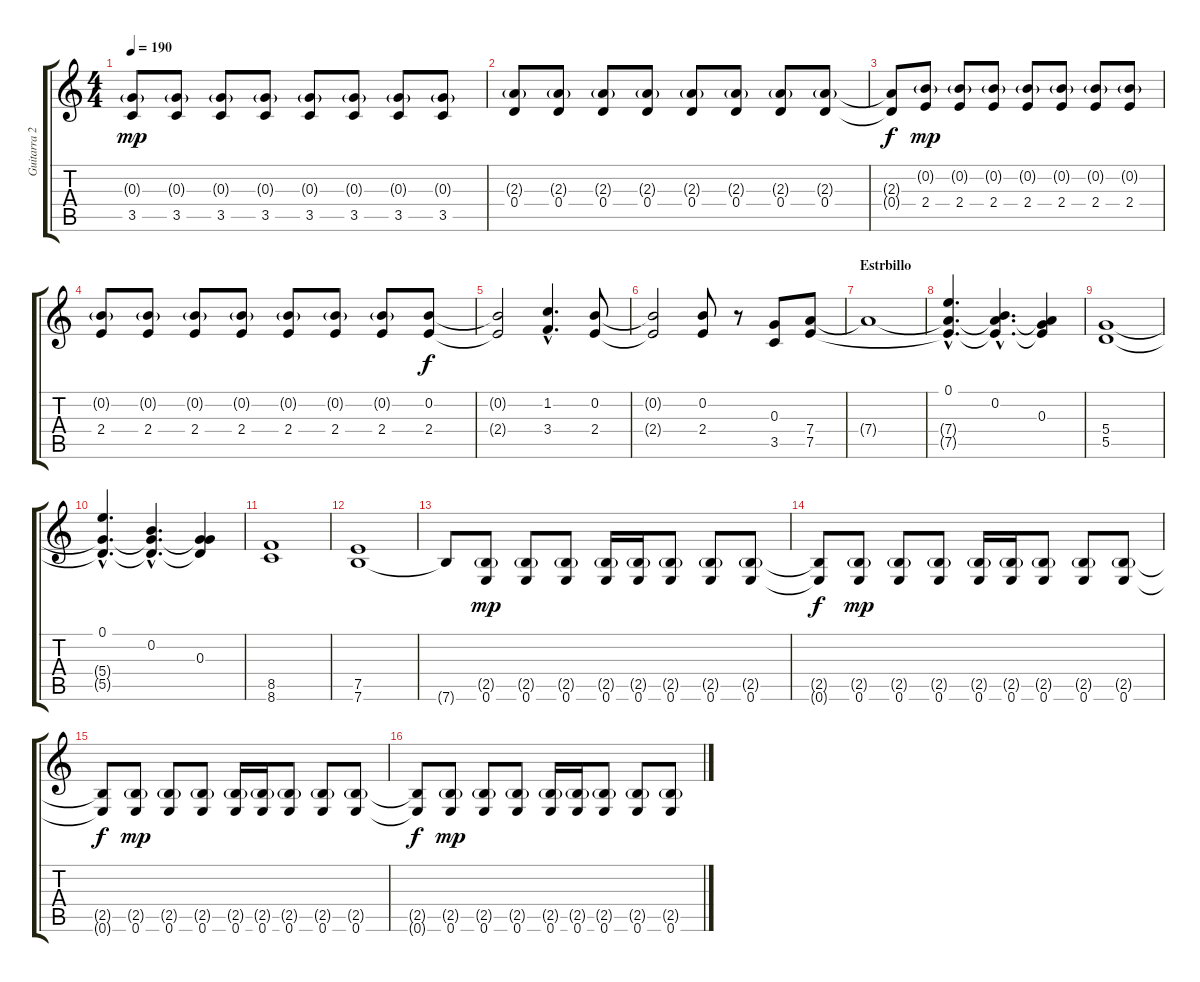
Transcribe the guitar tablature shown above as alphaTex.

\track ("Guitarra 2" "Guitarra 2") {instrument overdrivenguitar}
\staff {score tabs}
\tuning (E4 B3 G3 D3 A2 E2) {hide}
\ts (4 4)
\tempo 190
\clef g2
\ks c
(0.3{g} 3.5).8{dy mp} (0.3{g} 3.5).8 (0.3{g} 3.5).8 (0.3{g} 3.5).8 (0.3{g} 3.5).8 (0.3{g} 3.5).8 (0.3{g} 3.5).8 (0.3{g} 3.5).8 |
(2.3{g} 0.4).8 (2.3{g} 0.4).8 (2.3{g} 0.4).8 (2.3{g} 0.4).8 (2.3{g} 0.4).8 (2.3{g} 0.4).8 (2.3{g} 0.4).8 (2.3{g} 0.4).8 |
(2.3{t} 0.4{t}).8{dy f} (0.2{g} 2.4).8{dy mp} (0.2{g} 2.4).8 (0.2{g} 2.4).8 (0.2{g} 2.4).8 (0.2{g} 2.4).8 (0.2{g} 2.4).8 (0.2{g} 2.4).8 |
(0.2{g} 2.4).8 (0.2{g} 2.4).8 (0.2{g} 2.4).8 (0.2{g} 2.4).8 (0.2{g} 2.4).8 (0.2{g} 2.4).8 (0.2{g} 2.4).8 (0.2 2.4).8{dy f} |
(0.2{t} 2.4{t}).2 (1.2{hac} 3.4{hac}).4{d} (0.2 2.4).8 |
(0.2{t} 2.4{t}).2 (0.2 2.4).8 r.8 (0.3 3.5).8 (7.4 7.5).8{balance 0} |
\section ("" "Estrbillo")
7.4{t}.1 |
(0.1{hac} 7.4{hac t} 7.5{hac t}).4{d} (0.2{hac} 7.4{hac t} 7.5{hac t}).4{d} (0.3 7.4{t} 7.5{t}).4 |
(5.4 5.5).1 |
(0.1{hac} 5.4{hac t} 5.5{hac t}).4{d} (0.2{hac} 5.4{hac t} 5.5{hac t}).4{d} (0.3 5.4{t} 5.5{t}).4 |
(8.5 8.6).1 |
(7.5 7.6).1 |
7.6{t}.8 (2.5{g} 0.6).8{dy mp} (2.5{g} 0.6).8 (2.5{g} 0.6).8 (2.5{g} 0.6).16 (2.5{g} 0.6).16 (2.5{g} 0.6).8 (2.5{g} 0.6).8 (2.5{g} 0.6).8 |
(2.5{t} 0.6{t}).8{dy f} (2.5{g} 0.6).8{dy mp} (2.5{g} 0.6).8 (2.5{g} 0.6).8 (2.5{g} 0.6).16 (2.5{g} 0.6).16 (2.5{g} 0.6).8 (2.5{g} 0.6).8 (2.5{g} 0.6).8 |
(2.5{t} 0.6{t}).8{dy f} (2.5{g} 0.6).8{dy mp} (2.5{g} 0.6).8 (2.5{g} 0.6).8 (2.5{g} 0.6).16 (2.5{g} 0.6).16 (2.5{g} 0.6).8 (2.5{g} 0.6).8 (2.5{g} 0.6).8 |
(2.5{t} 0.6{t}).8{dy f} (2.5{g} 0.6).8{dy mp} (2.5{g} 0.6).8 (2.5{g} 0.6).8 (2.5{g} 0.6).16 (2.5{g} 0.6).16 (2.5{g} 0.6).8 (2.5{g} 0.6).8 (2.5{g} 0.6).8
